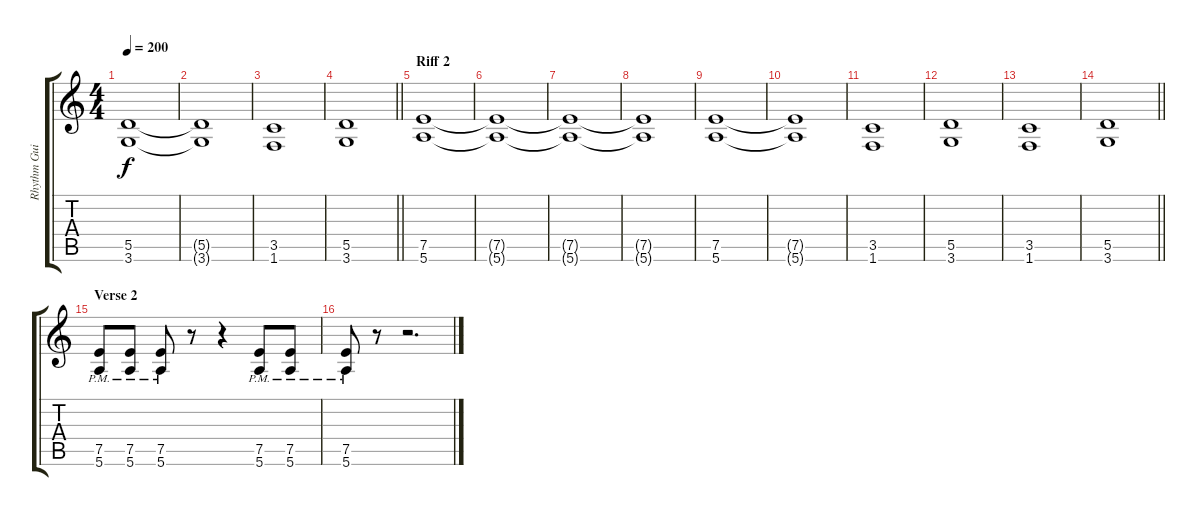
\track ("Rhythm Guitar 2: Tapani Kangas" "Rhythm Gui") {instrument distortionguitar}
\staff {score tabs}
\tuning (E4 B3 G3 D3 A2 E2) {hide}
\ts (4 4)
\tempo 200
\clef g2
\ks aminor
(5.5 3.6).1{dy f} |
(5.5{t} 3.6{t}).1 |
(3.5 1.6).1 |
\barLineRight lightlight
(5.5 3.6).1 |
\section ("" "Riff 2")
(7.5 5.6).1 |
(7.5{t} 5.6{t}).1 |
(7.5{t} 5.6{t}).1 |
(7.5{t} 5.6{t}).1 |
(7.5 5.6).1 |
(7.5{t} 5.6{t}).1 |
(3.5 1.6).1 |
(5.5 3.6).1 |
(3.5 1.6).1 |
\barLineRight lightlight
(5.5 3.6).1 |
\section ("" "Verse 2")
(7.5{pm} 5.6{pm}).8 (7.5{pm} 5.6{pm}).8 (7.5{pm} 5.6{pm}).8 r.8 r.4 (7.5{pm} 5.6{pm}).8 (7.5{pm} 5.6{pm}).8 |
(7.5{pm} 5.6{pm}).8 r.8 r.2{d}
